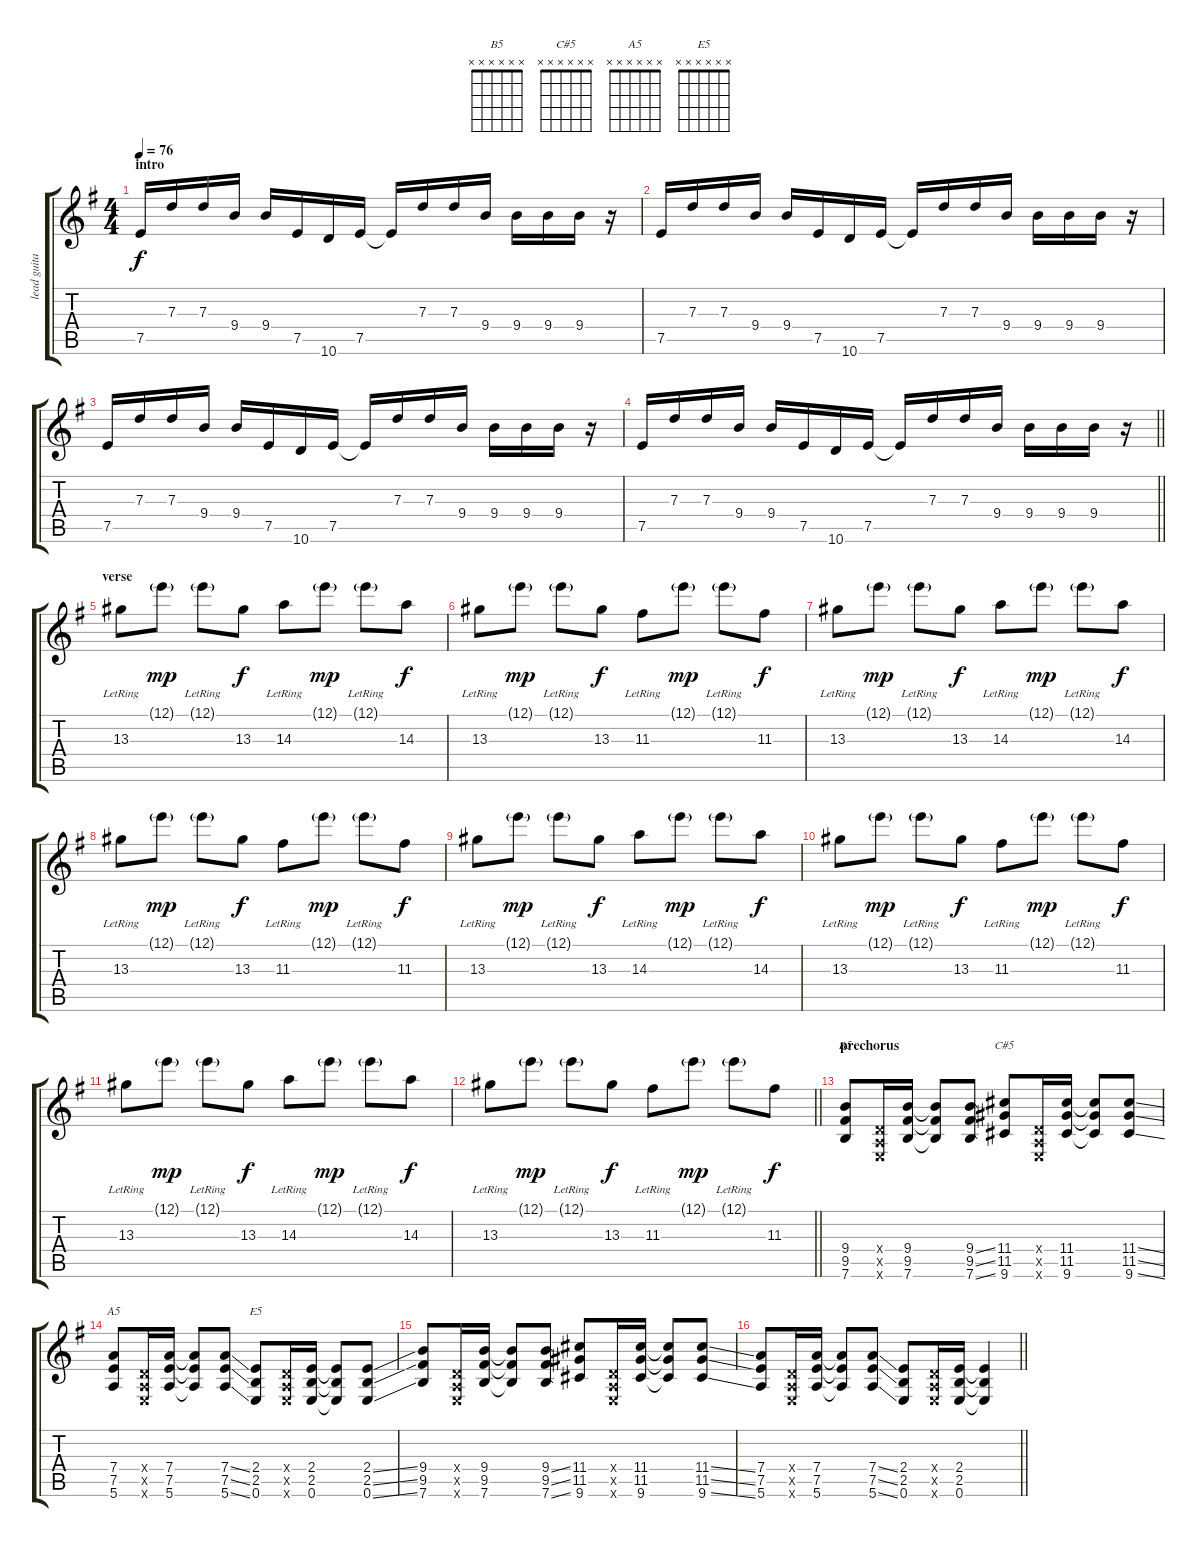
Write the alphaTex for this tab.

\track ("lead guitar" "lead guita") {instrument electricguitarjazz}
\staff {score tabs}
\tuning (E4 B3 G3 D3 A2 E2) {hide}
\chord ("B5" x x x x x x)
\chord ("C#5" x x x x x x)
\chord ("A5" x x x x x x)
\chord ("E5" x x x x x x)
\ts (4 4)
\section ("" "intro")
\tempo 76
\clef g2
\ks eminor
7.5.16{dy f instrument distortionguitar} 7.3.16 7.3.16 9.4.16 9.4.16 7.5.16 10.6.16 7.5.16 7.5{t}.16 7.3.16 7.3.16 9.4.16 9.4.16 9.4.16 9.4.16 r.16 |
7.5.16{volume 9 instrument distortionguitar} 7.3.16 7.3.16 9.4.16 9.4.16 7.5.16 10.6.16 7.5.16 7.5{t}.16 7.3.16 7.3.16 9.4.16 9.4.16 9.4.16 9.4.16 r.16 |
7.5.16 7.3.16 7.3.16 9.4.16 9.4.16 7.5.16 10.6.16 7.5.16 7.5{t}.16 7.3.16 7.3.16 9.4.16 9.4.16 9.4.16 9.4.16 r.16 |
\barLineRight lightlight
7.5.16 7.3.16 7.3.16 9.4.16 9.4.16 7.5.16 10.6.16 7.5.16 7.5{t}.16 7.3.16 7.3.16 9.4.16 9.4.16 9.4.16 9.4.16 r.16 |
\section ("" "verse")
13.3{lr}.8{volume 13 instrument electricguitarjazz} 12.1{g}.8{dy mp} 12.1{g lr}.8 13.3.8{dy f} 14.3{lr}.8 12.1{g}.8{dy mp} 12.1{g lr}.8 14.3.8{dy f} |
13.3{lr}.8 12.1{g}.8{dy mp} 12.1{g lr}.8 13.3.8{dy f} 11.3{lr}.8 12.1{g}.8{dy mp} 12.1{g lr}.8 11.3.8{dy f} |
13.3{lr}.8 12.1{g}.8{dy mp} 12.1{g lr}.8 13.3.8{dy f} 14.3{lr}.8 12.1{g}.8{dy mp} 12.1{g lr}.8 14.3.8{dy f} |
13.3{lr}.8 12.1{g}.8{dy mp} 12.1{g lr}.8 13.3.8{dy f} 11.3{lr}.8 12.1{g}.8{dy mp} 12.1{g lr}.8 11.3.8{dy f} |
13.3{lr}.8 12.1{g}.8{dy mp} 12.1{g lr}.8 13.3.8{dy f} 14.3{lr}.8 12.1{g}.8{dy mp} 12.1{g lr}.8 14.3.8{dy f} |
13.3{lr}.8 12.1{g}.8{dy mp} 12.1{g lr}.8 13.3.8{dy f} 11.3{lr}.8 12.1{g}.8{dy mp} 12.1{g lr}.8 11.3.8{dy f} |
13.3{lr}.8 12.1{g}.8{dy mp} 12.1{g lr}.8 13.3.8{dy f} 14.3{lr}.8 12.1{g}.8{dy mp} 12.1{g lr}.8 14.3.8{dy f} |
\barLineRight lightlight
13.3{lr}.8 12.1{g}.8{dy mp} 12.1{g lr}.8 13.3.8{dy f} 11.3{lr}.8 12.1{g}.8{dy mp} 12.1{g lr}.8 11.3.8{dy f} |
\section ("" "prechorus")
(9.4 9.5 7.6).8{ch "B5" volume 13 instrument distortionguitar} (0.4{x} 0.5{x} 0.6{x}).16 (9.4 9.5 7.6).16 (9.4{t} 9.5{t} 7.6{t}).8 (9.4{ss} 9.5{ss} 7.6{ss}).8 (11.4 11.5 9.6).8{ch "C#5"} (0.4{x} 0.5{x} 0.6{x}).16 (11.4 11.5 9.6).16 (11.4{t} 11.5{t} 9.6{t}).8 (11.4{ss} 11.5{ss} 9.6{ss}).8 |
(7.4 7.5 5.6).8{ch "A5"} (0.4{x} 0.5{x} 0.6{x}).16 (7.4 7.5 5.6).16 (7.4{t} 7.5{t} 5.6{t}).8 (7.4{ss} 7.5{ss} 5.6{ss}).8 (2.4 2.5 0.6).8{ch "E5"} (0.4{x} 0.5{x} 0.6{x}).16 (2.4 2.5 0.6).16 (2.4{t} 2.5{t} 0.6{t}).8 (2.4{ss} 2.5{ss} 0.6{ss}).8 |
(9.4 9.5 7.6).8 (0.4{x} 0.5{x} 0.6{x}).16 (9.4 9.5 7.6).16 (9.4{t} 9.5{t} 7.6{t}).8 (9.4{ss} 9.5{ss} 7.6{ss}).8 (11.4 11.5 9.6).8 (0.4{x} 0.5{x} 0.6{x}).16 (11.4 11.5 9.6).16 (11.4{t} 11.5{t} 9.6{t}).8 (11.4{ss} 11.5{ss} 9.6{ss}).8 |
\barLineRight lightlight
(7.4 7.5 5.6).8 (0.4{x} 0.5{x} 0.6{x}).16 (7.4 7.5 5.6).16 (7.4{t} 7.5{t} 5.6{t}).8 (7.4{ss} 7.5{ss} 5.6{ss}).8 (2.4 2.5 0.6).8 (0.4{x} 0.5{x} 0.6{x}).16 (2.4 2.5 0.6).16 (2.4{t} 2.5{t} 0.6{t}).4
